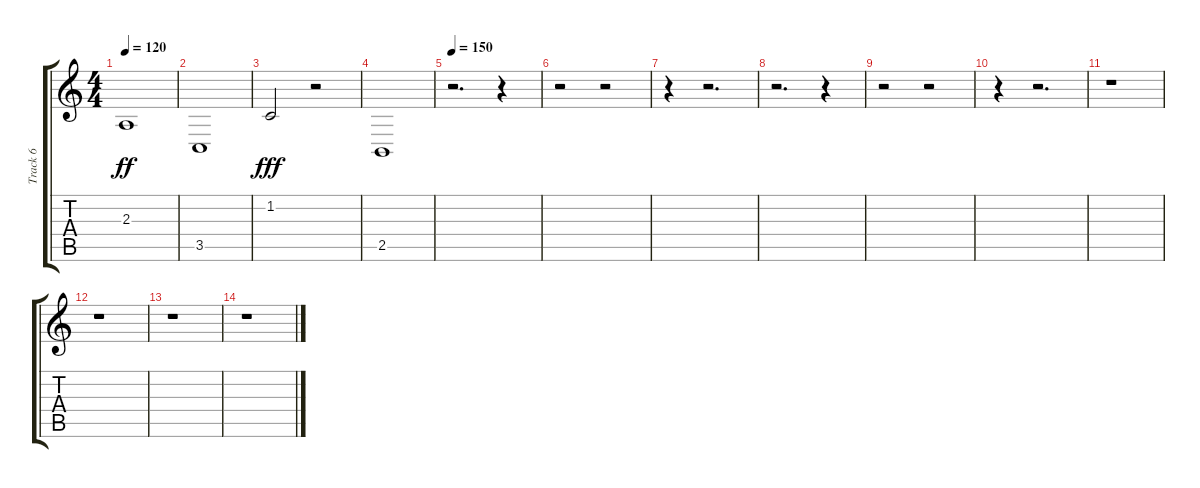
\track ("Track 6" "Track 6") {instrument pad8sweep}
\staff {score tabs}
\tuning (E4 B3 G3 D3 A2 E2) {hide}
\ts (4 4)
\tempo 120
\clef g2
\ks c
2.3.1{dy ff} |
3.5.1 |
1.2.2{dy fff} r.2 |
2.5.1 |
\tempo 150
r.2{d} r.4 |
r.2 r.2 |
r.4 r.2{d} |
r.2{d} r.4 |
r.2 r.2 |
r.4 r.2{d} |
r.1 |
r.1 |
r.1 |
r.1
